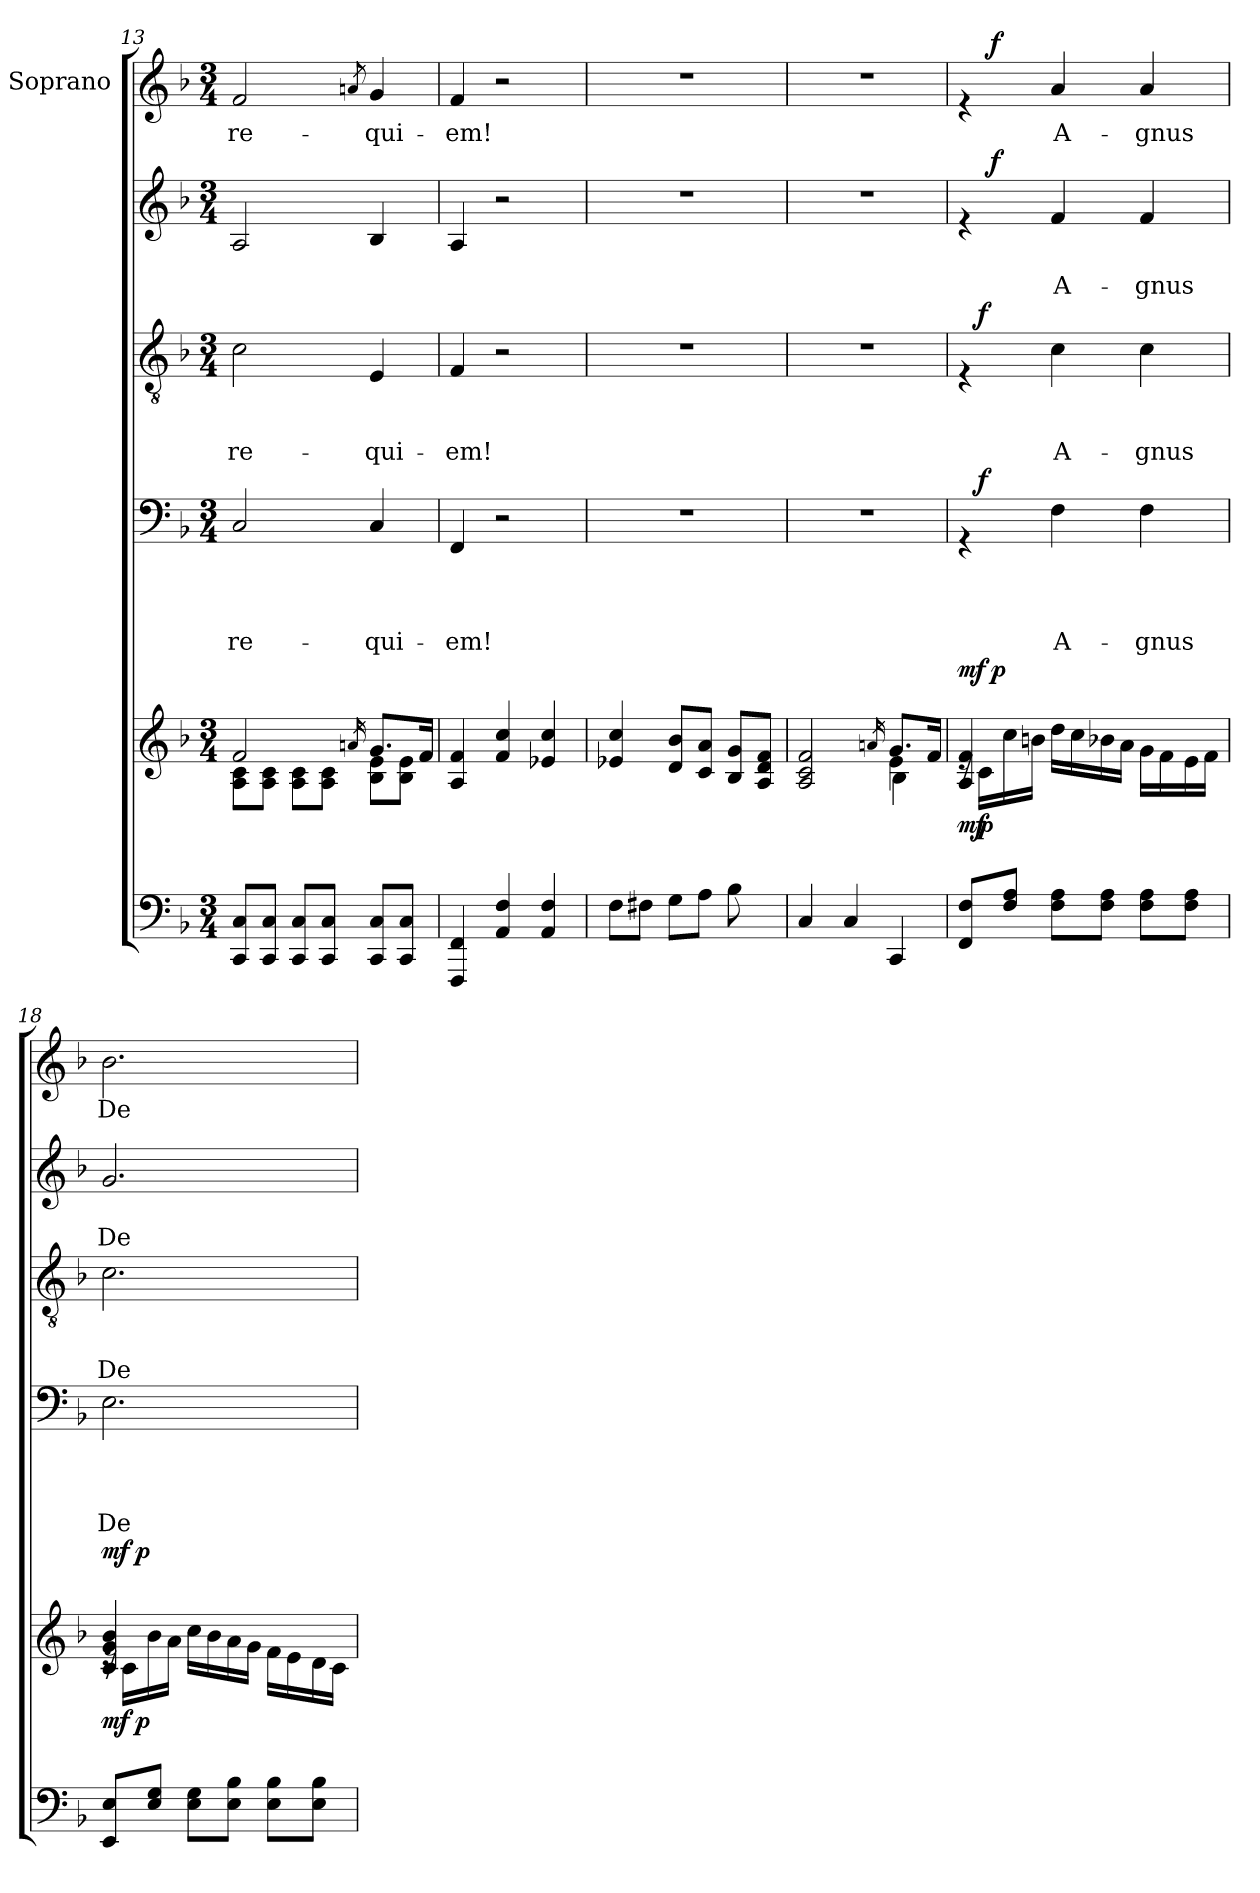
**kern	**dynam	**kern	**dynam	**kern	**text	**text	**text	**text	**dynam	**kern	**text	**text	**text	**dynam	**kern	**text	**text	**dynam	**kern	**text	**dynam
*part6	*part6	*part5	*part5	*part4	*part4	*part4	*part4	*part4	*part4	*part3	*part3	*part3	*part3	*part3	*part2	*part2	*part2	*part2	*part1	*part1	*part1
*staff6	*staff6	*staff5	*staff5	*staff4	*staff4	*staff4	*staff4	*staff4	*staff4	*staff3	*staff3	*staff3	*staff3	*staff3	*staff2	*staff2	*staff2	*staff2	*staff1	*staff1	*staff1
*	*	*	*	*	*	*	*	*	*	*	*	*	*	*	*	*	*	*	*I"Soprano	*	*
!!LO:PB:g=z
*clefF4	*	*clefG2	*	*clefF4	*	*	*	*	*	*clefGv2	*	*	*	*	*clefG2	*	*	*	*clefG2	*	*
*k[b-]	*	*k[b-]	*	*k[b-]	*	*	*	*	*	*k[b-]	*	*	*	*	*k[b-]	*	*	*	*k[b-]	*	*
*F:	*	*F:	*	*F:	*	*	*	*	*	*F:	*	*	*	*	*F:	*	*	*	*F:	*	*
*M3/4	*	*M3/4	*	*M3/4	*	*	*	*	*	*M3/4	*	*	*	*	*M3/4	*	*	*	*M3/4	*	*
=13	=13	=13	=13	=13	=13	=13	=13	=13	=13	=13	=13	=13	=13	=13	=13	=13	=13	=13	=13	=13	=13
*	*	*^	*	*	*	*	*	*	*	*	*	*	*	*	*	*	*	*	*	*	*
!	!	!	!	!	!	!	!	!	!LO:LY:b	!	!	!	!	!LO:LY:b	!	!	!	!	!	!	!LO:LY:b	!
8CC/ 8C/L	.	2f/	8A\ 8c\L	.	2C/	.	.	.	re-	.	2c\	.	.	re-	.	2A/	.	.	.	2f/	re-	.
8CC/ 8C/J	.	.	8A\ 8c\J	.	.	.	.	.	.	.	.	.	.	.	.	.	.	.	.	.	.	.
8CC/ 8C/L	.	.	8A\ 8c\L	.	.	.	.	.	.	.	.	.	.	.	.	.	.	.	.	.	.	.
8CC/ 8C/J	.	.	8A\ 8c\J	.	.	.	.	.	.	.	.	.	.	.	.	.	.	.	.	.	.	.
.	.	16qan/	.	.	.	.	.	.	.	.	.	.	.	.	.	.	.	.	.	8qan/	.	.
!	!	!	!	!	!	!	!	!	!LO:LY:b	!	!	!	!	!LO:LY:b	!	!	!	!	!	!	!LO:LY:b	!
8CC/ 8C/L	.	8.g/L	8B-\ 8e\L	.	4C/	.	.	.	-qui-	.	4E/	.	.	-qui-	.	4B-/	.	.	.	4g/	-qui-	.
8CC/ 8C/J	.	.	8B-\ 8e\J	.	.	.	.	.	.	.	.	.	.	.	.	.	.	.	.	.	.	.
.	.	16f/Jk	.	.	.	.	.	.	.	.	.	.	.	.	.	.	.	.	.	.	.	.
*	*	*v	*v	*	*	*	*	*	*	*	*	*	*	*	*	*	*	*	*	*	*	*
=14	=14	=14	=14	=14	=14	=14	=14	=14	=14	=14	=14	=14	=14	=14	=14	=14	=14	=14	=14	=14	=14
!	!	!	!	!	!	!	!	!LO:LY:b	!	!	!	!	!LO:LY:b	!	!	!	!	!	!	!LO:LY:b	!
4FFF/ 4FF/	.	4A/ 4f/	.	4FF/	.	.	.	-em!	.	4F/	.	.	-em!	.	4A/	.	.	.	4f/	-em!	.
4AA/ 4F/	.	4f/ 4cc/	.	2r	.	.	.	.	.	2r	.	.	.	.	2r	.	.	.	2r	.	.
4AA/ 4F/	.	4e-X/ 4cc/	.	.	.	.	.	.	.	.	.	.	.	.	.	.	.	.	.	.	.
=15	=15	=15	=15	=15	=15	=15	=15	=15	=15	=15	=15	=15	=15	=15	=15	=15	=15	=15	=15	=15	=15
8F\L	.	4e-X/ 4cc/	.	2.r	.	.	.	.	.	2.r	.	.	.	.	2.r	.	.	.	2.r	.	.
8F#X\J	.	.	.	.	.	.	.	.	.	.	.	.	.	.	.	.	.	.	.	.	.
8G\L	.	8d/ 8b-/L	.	.	.	.	.	.	.	.	.	.	.	.	.	.	.	.	.	.	.
8A\J	.	8c/ 8a/J	.	.	.	.	.	.	.	.	.	.	.	.	.	.	.	.	.	.	.
8B-\	.	8B-/ 8g/L	.	.	.	.	.	.	.	.	.	.	.	.	.	.	.	.	.	.	.
8ryy	.	8A/ 8d/ 8f/J	.	.	.	.	.	.	.	.	.	.	.	.	.	.	.	.	.	.	.
=16	=16	=16	=16	=16	=16	=16	=16	=16	=16	=16	=16	=16	=16	=16	=16	=16	=16	=16	=16	=16	=16
*	*	*^	*	*	*	*	*	*	*	*	*	*	*	*	*	*	*	*	*	*	*
*	*	*	*^	*	*	*	*	*	*	*	*	*	*	*	*	*	*	*	*	*	*	*
*	*	*	*	*^	*	*	*	*	*	*	*	*	*	*	*	*	*	*	*	*	*	*	*
4C/	.	2A/ 2c/ 2f/	2ryy	2ryy	2ryy	.	2.r	.	.	.	.	.	2.r	.	.	.	.	2.r	.	.	.	2.r	.	.
4C/	.	.	.	.	.	.	.	.	.	.	.	.	.	.	.	.	.	.	.	.	.	.	.	.
.	.	.	.	.	16qan/	.	.	.	.	.	.	.	.	.	.	.	.	.	.	.	.	.	.	.
4CC/	.	8.g/L	4e\	4B-\	4ryy	.	.	.	.	.	.	.	.	.	.	.	.	.	.	.	.	.	.	.
.	.	16f/Jk	.	.	.	.	.	.	.	.	.	.	.	.	.	.	.	.	.	.	.	.	.	.
*	*	*	*v	*v	*v	*	*	*	*	*	*	*	*	*	*	*	*	*	*	*	*	*	*	*
!!LO:LB:g=z
=17	=17	=17	=17	=17	=17	=17	=17	=17	=17	=17	=17	=17	=17	=17	=17	=17	=17	=17	=17	=17	=17	=17
!	!	!	!	!	!	!	!	!	!	!	!	!	!	!	!	!	!	!	!	!LO:TX:a:B:t=K	!	!
!	!LO:DY:a	!	!	!LO:DY:a	!	!	!	!	!	!	!	!	!	!	!	!	!	!	!	!	!	!
*^	*	*	*^	*	*^	*	*	*	*	*	*^	*	*	*	*	*^	*	*	*	*^	*	*
8FF/ 8F/L	16ryy	mf	4A/ 4f/	16rd	16.ryy	mf	4rGG	16ryy	.	.	.	.	.	4rE	16ryy	.	.	.	.	4re	16.ryy	.	.	.	4re	16.ryy	.	.
!	!	!LO:DY:a	!	!	!	!	!	!	!	!	!	!	!LO:DY:a	!	!	!	!	!	!LO:DY:a	!	!	!	!	!	!	!	!	!
.	2ryy	p	.	16c\LL	.	.	.	2ryy	.	.	.	.	f	.	2ryy	.	.	.	f	.	.	.	.	.	.	.	.	.
!	!	!	!	!	!	!LO:DY:a	!	!	!	!	!	!	!	!	!	!	!	!	!	!	!	!	!	!LO:DY:a	!	!	!	!LO:DY:a
.	.	.	.	.	2ryy	p	.	.	.	.	.	.	.	.	.	.	.	.	.	.	2ryy	.	.	f	.	2ryy	.	f
8F/ 8A/J	.	.	.	16cc\	.	.	.	.	.	.	.	.	.	.	.	.	.	.	.	.	.	.	.	.	.	.	.	.
.	.	.	.	16bn\JJ	.	.	.	.	.	.	.	.	.	.	.	.	.	.	.	.	.	.	.	.	.	.	.	.
!	!	!	!	!	!	!	!	!	!	!	!	!LO:LY:b	!	!	!	!	!	!LO:LY:b	!	!	!	!	!LO:LY:b	!	!	!	!LO:LY:b	!
8F\ 8A\L	.	.	2ryy	16dd\LL	.	.	4F\	.	.	.	.	A-	.	4c\	.	.	.	A-	.	4f/	.	.	A-	.	4a/	.	A-	.
.	.	.	.	16cc\	.	.	.	.	.	.	.	.	.	.	.	.	.	.	.	.	.	.	.	.	.	.	.	.
8F\ 8A\J	.	.	.	16b-X\	.	.	.	.	.	.	.	.	.	.	.	.	.	.	.	.	.	.	.	.	.	.	.	.
.	.	.	.	16a\JJ	.	.	.	.	.	.	.	.	.	.	.	.	.	.	.	.	.	.	.	.	.	.	.	.
!	!	!	!	!	!	!	!	!	!	!	!	!LO:LY:b	!	!	!	!	!	!LO:LY:b	!	!	!	!	!LO:LY:b	!	!	!	!LO:LY:b	!
8F\ 8A\L	.	.	.	16g\LL	.	.	4F\	.	.	.	.	-gnus	.	4c\	.	.	.	-gnus	.	4f/	.	.	-gnus	.	4a/	.	-gnus	.
.	8.ryy	.	.	16f\	.	.	.	8.ryy	.	.	.	.	.	.	8.ryy	.	.	.	.	.	.	.	.	.	.	.	.	.
.	.	.	.	.	8ryy	.	.	.	.	.	.	.	.	.	.	.	.	.	.	.	8ryy	.	.	.	.	8ryy	.	.
8F\ 8A\J	.	.	.	16e\	.	.	.	.	.	.	.	.	.	.	.	.	.	.	.	.	.	.	.	.	.	.	.	.
.	.	.	.	16f\JJ	.	.	.	.	.	.	.	.	.	.	.	.	.	.	.	.	.	.	.	.	.	.	.	.
.	.	.	.	.	32ryy	.	.	.	.	.	.	.	.	.	.	.	.	.	.	.	32ryy	.	.	.	.	32ryy	.	.
=18	=18	=18	=18	=18	=18	=18	=18	=18	=18	=18	=18	=18	=18	=18	=18	=18	=18	=18	=18	=18	=18	=18	=18	=18	=18	=18	=18	=18
!	!	!LO:DY:a	!	!	!	!LO:DY:a	!	!	!	!	!	!LO:LY:b	!	!	!	!	!	!LO:LY:b	!	!	!	!	!LO:LY:b	!	!	!	!LO:LY:b	!
*	*	*	*	*	*	*	*v	*v	*	*	*	*	*	*	*	*	*	*	*	*v	*v	*	*	*	*v	*v	*	*
*	*	*	*	*	*	*	*	*	*	*	*	*	*v	*v	*	*	*	*	*	*	*	*	*	*	*
8EE/ 8E/L	16.ryy	mf	4c/ 4g/ 4b-/	16rd	16.ryy	mf	2.E\	.	.	.	De-	.	2.c\	.	.	De-	.	2.g/	.	De-	.	2.b-\	De-	.
.	.	.	.	16c\LL	.	.	.	.	.	.	.	.	.	.	.	.	.	.	.	.	.	.	.	.
!	!	!LO:DY:a	!	!	!	!LO:DY:a	!	!	!	!	!	!	!	!	!	!	!	!	!	!	!	!	!	!
.	2ryy	p	.	.	2ryy	p	.	.	.	.	.	.	.	.	.	.	.	.	.	.	.	.	.	.
8E/ 8G/J	.	.	.	16b-\	.	.	.	.	.	.	.	.	.	.	.	.	.	.	.	.	.	.	.	.
.	.	.	.	16a\JJ	.	.	.	.	.	.	.	.	.	.	.	.	.	.	.	.	.	.	.	.
8E\ 8G\L	.	.	2ryy	16cc\LL	.	.	.	.	.	.	.	.	.	.	.	.	.	.	.	.	.	.	.	.
.	.	.	.	16b-\	.	.	.	.	.	.	.	.	.	.	.	.	.	.	.	.	.	.	.	.
8E\ 8B-\J	.	.	.	16a\	.	.	.	.	.	.	.	.	.	.	.	.	.	.	.	.	.	.	.	.
.	.	.	.	16g\JJ	.	.	.	.	.	.	.	.	.	.	.	.	.	.	.	.	.	.	.	.
8E\ 8B-\L	.	.	.	16f\LL	.	.	.	.	.	.	.	.	.	.	.	.	.	.	.	.	.	.	.	.
.	.	.	.	16e\	.	.	.	.	.	.	.	.	.	.	.	.	.	.	.	.	.	.	.	.
.	8ryy	.	.	.	8ryy	.	.	.	.	.	.	.	.	.	.	.	.	.	.	.	.	.	.	.
8E\ 8B-\J	.	.	.	16d\	.	.	.	.	.	.	.	.	.	.	.	.	.	.	.	.	.	.	.	.
.	.	.	.	16c\JJ	.	.	.	.	.	.	.	.	.	.	.	.	.	.	.	.	.	.	.	.
.	32ryy	.	.	.	32ryy	.	.	.	.	.	.	.	.	.	.	.	.	.	.	.	.	.	.	.
*v	*v	*	*	*	*	*	*	*	*	*	*	*	*	*	*	*	*	*	*	*	*	*	*	*
*	*	*v	*v	*v	*	*	*	*	*	*	*	*	*	*	*	*	*	*	*	*	*	*	*
=	=	=	=	=	=	=	=	=	=	=	=	=	=	=	=	=	=	=	=	=	=
*-	*-	*-	*-	*-	*-	*-	*-	*-	*-	*-	*-	*-	*-	*-	*-	*-	*-	*-	*-	*-	*-
